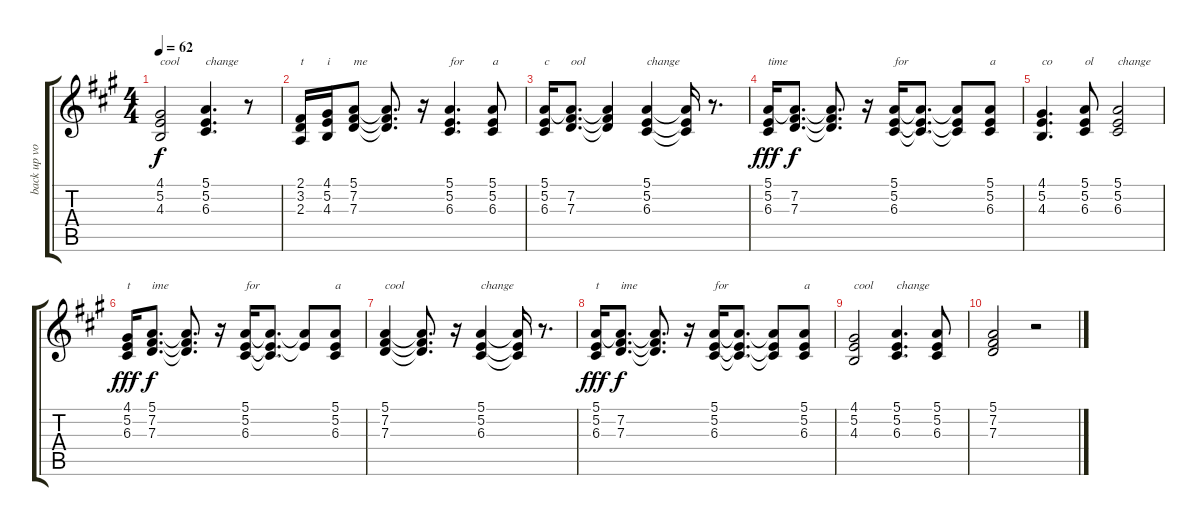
\track ("back up vocals" "back up vo") {instrument lead2sawtooth}
\staff {score tabs}
\tuning (E4 B3 G3 D3 A2 E2) {hide}
\ts (4 4)
\tempo 62
\clef g2
\ks a
(4.1 5.2 4.3).2{txt "cool" dy f} (5.1 5.2 6.3).4{d txt "change"} r.8 |
(2.1 3.2 2.3).16{txt "t"} (4.1 5.2 4.3).16{txt "i"} (5.1 7.2 7.3).8{txt "me"} (5.1{t} 7.2{t} 7.3{t}).8{d} r.16 (5.1 5.2 6.3).4{d txt "for"} (5.1 5.2 6.3).8{txt "a"} |
(5.1 5.2 6.3).16{txt "c"} (5.1{t} 7.2 7.3).8{d txt "ool"} (5.1{t} 7.2{t} 7.3{t}).4 (5.1 5.2 6.3).4{txt "change"} (5.1{t} 5.2{t} 6.3{t}).16 r.8{d} |
(5.1 5.2 6.3).16{txt "time" dy fff} (5.1{t} 7.2 7.3).8{d dy f} (5.1{t} 7.2{t} 7.3{t}).8{d} r.16 (5.1 5.2 6.3).16{txt "for"} (5.1{t} 5.2{t} 6.3{t}).8{d} (5.1{t} 5.2{t} 6.3{t}).8 (5.1 5.2 6.3).8{txt "a"} |
(4.1 5.2 4.3).4{d txt "co"} (5.1 5.2 6.3).8{txt "ol"} (5.1 5.2 6.3).2{txt "change"} |
(4.1 5.2 6.3).16{txt "t" dy fff} (5.1 7.2 7.3).8{d txt "ime" dy f} (5.1{t} 7.2{t} 7.3{t}).8{d} r.16 (5.1 5.2 6.3).16{txt "for"} (5.1{t} 5.2{t} 6.3{t}).8{d} (5.1{t} 5.2{t}).8 (5.1 5.2 6.3).8{txt "a"} |
(5.1 7.2 7.3).4{txt "cool"} (5.1{t} 7.2{t} 7.3{t}).8{d} r.16 (5.1 5.2 6.3).4{txt "change"} (5.1{t} 5.2{t} 6.3{t}).16 r.8{d} |
(5.1 5.2 6.3).16{txt "t" dy fff} (5.1{t} 7.2 7.3).8{d txt "ime" dy f} (5.1{t} 7.2{t} 7.3{t}).8{d} r.16 (5.1 5.2 6.3).16{txt "for"} (5.1{t} 5.2{t} 6.3{t}).8{d} (5.1{t} 5.2{t} 6.3{t}).8 (5.1 5.2 6.3).8{txt "a"} |
(4.1 5.2 4.3).2{txt "cool"} (5.1 5.2 6.3).4{d txt "change"} (5.1 5.2 6.3).8 |
(5.1 7.2 7.3).2 r.2
